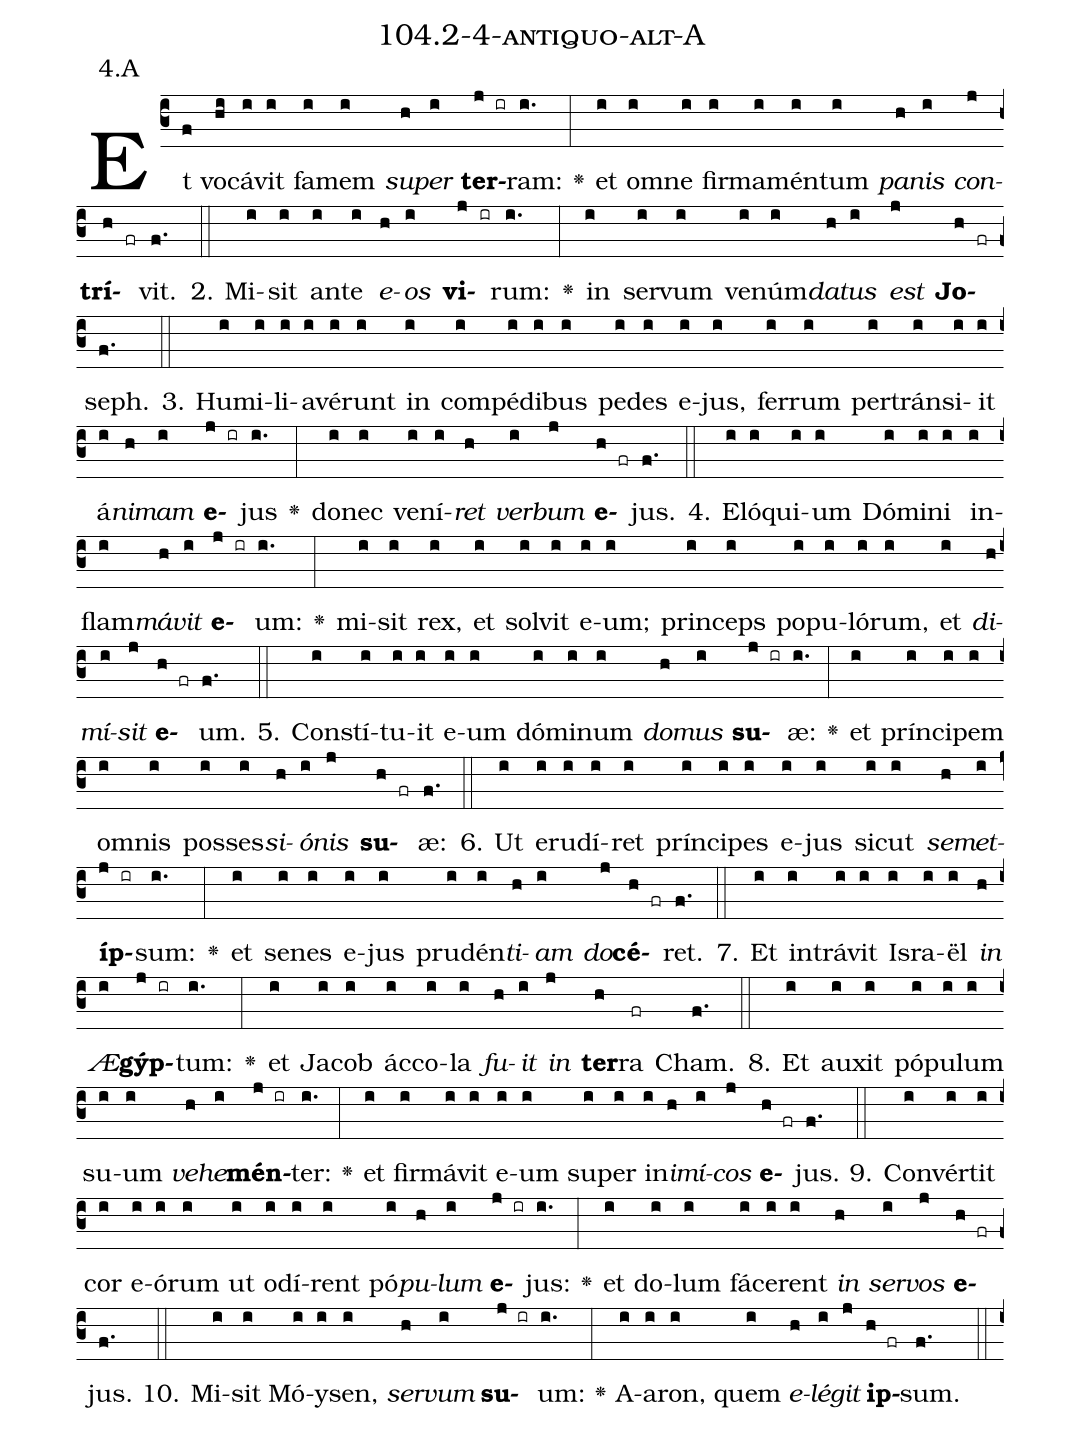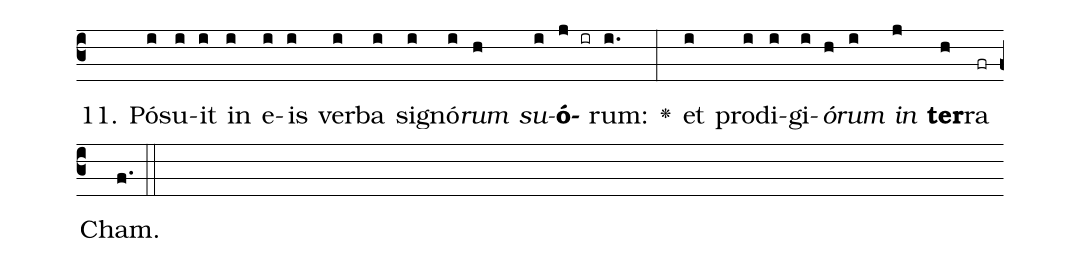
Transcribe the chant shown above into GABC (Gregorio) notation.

name: 104.2-4-antiquo-alt-A;
annotation: 4.A;
%%
(c3)Et(f) vo(hi)cá(i)vit(i) fa(i)mem(i) <i>su</i>(h)<i>per</i>(i) <b>ter</b>(j ir)ram:(i.) <v>\greheightstar</v>(:) et(i) om(i)ne(i) fir(i)ma(i)mén(i)tum(i) <i>pa</i>(h)<i>nis</i>(i) <i>con</i>(j)<b>trí</b>(h fr)vit.(f.) (::)
2. Mi(i)sit(i) an(i)te(i) <i>e</i>(h)<i>os</i>(i) <b>vi</b>(j ir)rum:(i.) <v>\greheightstar</v>(:) in(i) ser(i)vum(i) ve(i)núm(i)<i>da</i>(h)<i>tus</i>(i) <i>est</i>(j) <b>Jo</b>(h fr)seph.(f.) (::)
3. Hu(i)mi(i)li(i)a(i)vé(i)runt(i) in(i) com(i)pé(i)di(i)bus(i) pe(i)des(i) e(i)jus,(i) fer(i)rum(i) per(i)tráns(i)i(i)it(i) á(i)<i>ni</i>(h)<i>mam</i>(i) <b>e</b>(j ir)jus(i.) <v>\greheightstar</v>(:) do(i)nec(i) ve(i)ní(i)<i>ret</i>(h) <i>ver</i>(i)<i>bum</i>(j) <b>e</b>(h fr)jus.(f.) (::)
4. E(i)ló(i)qui(i)um(i) Dó(i)mi(i)ni(i) in(i)flam(i)<i>má</i>(h)<i>vit</i>(i) <b>e</b>(j ir)um:(i.) <v>\greheightstar</v>(:) mi(i)sit(i) rex,(i) et(i) sol(i)vit(i) e(i)um;(i) prin(i)ceps(i) po(i)pu(i)ló(i)rum,(i) et(i) <i>di</i>(h)<i>mí</i>(i)<i>sit</i>(j) <b>e</b>(h fr)um.(f.) (::)
5. Con(i)stí(i)tu(i)it(i) e(i)um(i) dó(i)mi(i)num(i) <i>do</i>(h)<i>mus</i>(i) <b>su</b>(j ir)æ:(i.) <v>\greheightstar</v>(:) et(i) prín(i)ci(i)pem(i) om(i)nis(i) pos(i)ses(i)<i>si</i>(h)<i>ó</i>(i)<i>nis</i>(j) <b>su</b>(h fr)æ:(f.) (::)
6. Ut(i) e(i)ru(i)dí(i)ret(i) prín(i)ci(i)pes(i) e(i)jus(i) sic(i)ut(i) <i>se</i>(h)<i>met</i>(i)<b>íp</b>(j ir)sum:(i.) <v>\greheightstar</v>(:) et(i) se(i)nes(i) e(i)jus(i) pru(i)dén(i)<i>ti</i>(h)<i>am</i>(i) <i>do</i>(j)<b>cé</b>(h fr)ret.(f.) (::)
7. Et(i) in(i)trá(i)vit(i) Is(i)ra(i)ël(i) <i>in</i>(h) <i>Æ</i>(i)<b>gýp</b>(j ir)tum:(i.) <v>\greheightstar</v>(:) et(i) Ja(i)cob(i) ác(i)co(i)la(i) <i>fu</i>(h)<i>it</i>(i) <i>in</i>(j) <b>ter</b>(h)ra(fr) Cham.(f.) (::)
8. Et(i) au(i)xit(i) pó(i)pu(i)lum(i) su(i)um(i) <i>ve</i>(h)<i>he</i>(i)<b>mén</b>(j ir)ter:(i.) <v>\greheightstar</v>(:) et(i) fir(i)má(i)vit(i) e(i)um(i) su(i)per(i) in(i)<i>i</i>(h)<i>mí</i>(i)<i>cos</i>(j) <b>e</b>(h fr)jus.(f.) (::)
9. Con(i)vér(i)tit(i) cor(i) e(i)ó(i)rum(i) ut(i) o(i)dí(i)rent(i) pó(i)<i>pu</i>(h)<i>lum</i>(i) <b>e</b>(j ir)jus:(i.) <v>\greheightstar</v>(:) et(i) do(i)lum(i) fá(i)ce(i)rent(i) <i>in</i>(h) <i>ser</i>(i)<i>vos</i>(j) <b>e</b>(h fr)jus.(f.) (::)
10. Mi(i)sit(i) Mó(i)y(i)sen,(i) <i>ser</i>(h)<i>vum</i>(i) <b>su</b>(j ir)um:(i.) <v>\greheightstar</v>(:) A(i)a(i)ron,(i) quem(i) <i>e</i>(h)<i>lé</i>(i)<i>git</i>(j) <b>ip</b>(h fr)sum.(f.) (::)
11. Pó(i)su(i)it(i) in(i) e(i)is(i) ver(i)ba(i) si(i)gnó(i)<i>rum</i>(h) <i>su</i>(i)<b>ó</b>(j ir)rum:(i.) <v>\greheightstar</v>(:) et(i) prod(i)i(i)gi(i)<i>ó</i>(h)<i>rum</i>(i) <i>in</i>(j) <b>ter</b>(h)ra(fr) Cham.(f.) (::)
